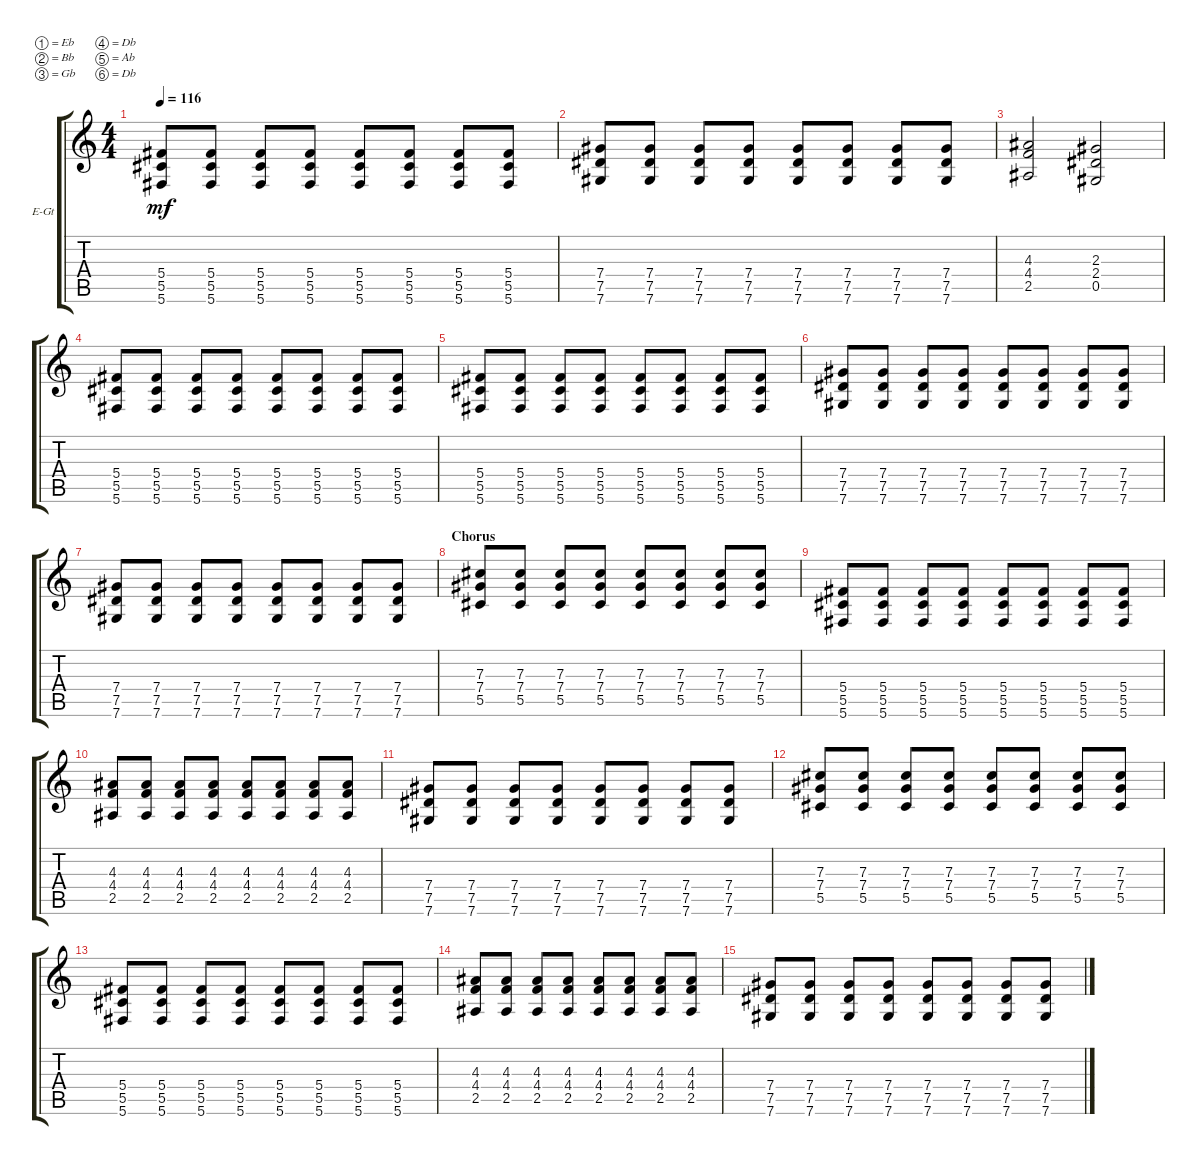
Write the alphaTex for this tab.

\defaultSystemsLayout 4
\bracketExtendMode groupsimilarinstruments
\firstSystemTrackNameOrientation horizontal
\otherSystemsTrackNameOrientation horizontal
\track ("Electric Guitar (Drive)" "E-Gt") {instrument overdrivenguitar}
\staff {score tabs}
\tuning (Eb4 Bb3 Gb3 Db3 Ab2 Db2)
\ts (4 4)
\tempo 116
\clef g2
\ks c
(5.6 5.5 5.4).8{dy mf} (5.4 5.5 5.6).8 (5.4 5.5 5.6).8 (5.4 5.5 5.6).8 (5.4 5.5 5.6).8 (5.4 5.5 5.6).8 (5.4 5.5 5.6).8 (5.4 5.5 5.6).8 |
(7.6 7.5 7.4).8 (7.6 7.5 7.4).8 (7.6 7.5 7.4).8 (7.6 7.5 7.4).8 (7.6 7.5 7.4).8 (7.6 7.5 7.4).8 (7.6 7.5 7.4).8 (7.6 7.5 7.4).8 |
(2.5 4.4 4.3).2 (0.5 2.4 2.3).2 |
(5.6 5.5 5.4).8 (5.6 5.5 5.4).8 (5.6 5.5 5.4).8 (5.6 5.5 5.4).8 (5.6 5.5 5.4).8 (5.6 5.5 5.4).8 (5.6 5.5 5.4).8 (5.6 5.5 5.4).8 |
(5.6 5.5 5.4).8 (5.6 5.5 5.4).8 (5.6 5.5 5.4).8 (5.6 5.5 5.4).8 (5.6 5.5 5.4).8 (5.6 5.5 5.4).8 (5.6 5.5 5.4).8 (5.6 5.5 5.4).8 |
(7.4 7.5 7.6).8 (7.4 7.5 7.6).8 (7.4 7.5 7.6).8 (7.4 7.5 7.6).8 (7.4 7.5 7.6).8 (7.4 7.5 7.6).8 (7.4 7.5 7.6).8 (7.4 7.5 7.6).8 |
(7.4 7.5 7.6).8 (7.4 7.5 7.6).8 (7.4 7.5 7.6).8 (7.4 7.5 7.6).8 (7.4 7.5 7.6).8 (7.4 7.5 7.6).8 (7.4 7.5 7.6).8 (7.4 7.5 7.6).8 |
\section ("" "Chorus")
(5.5 7.4 7.3).8 (5.5 7.4 7.3).8 (5.5 7.4 7.3).8 (5.5 7.4 7.3).8 (5.5 7.4 7.3).8 (5.5 7.4 7.3).8 (5.5 7.4 7.3).8 (5.5 7.4 7.3).8 |
(5.6 5.5 5.4).8 (5.6 5.5 5.4).8 (5.6 5.5 5.4).8 (5.6 5.5 5.4).8 (5.6 5.5 5.4).8 (5.6 5.5 5.4).8 (5.6 5.5 5.4).8 (5.6 5.5 5.4).8 |
(2.5 4.4 4.3).8 (2.5 4.4 4.3).8 (2.5 4.4 4.3).8 (2.5 4.4 4.3).8 (2.5 4.4 4.3).8 (2.5 4.4 4.3).8 (2.5 4.4 4.3).8 (2.5 4.4 4.3).8 |
(7.4 7.5 7.6).8 (7.4 7.5 7.6).8 (7.4 7.5 7.6).8 (7.4 7.5 7.6).8 (7.4 7.5 7.6).8 (7.4 7.5 7.6).8 (7.4 7.5 7.6).8 (7.4 7.5 7.6).8 |
(5.5 7.4 7.3).8 (5.5 7.4 7.3).8 (5.5 7.4 7.3).8 (5.5 7.4 7.3).8 (5.5 7.4 7.3).8 (5.5 7.4 7.3).8 (5.5 7.4 7.3).8 (5.5 7.4 7.3).8 |
(5.6 5.5 5.4).8 (5.6 5.5 5.4).8 (5.6 5.5 5.4).8 (5.6 5.5 5.4).8 (5.6 5.5 5.4).8 (5.6 5.5 5.4).8 (5.6 5.5 5.4).8 (5.6 5.5 5.4).8 |
(2.5 4.4 4.3).8 (2.5 4.4 4.3).8 (2.5 4.4 4.3).8 (2.5 4.4 4.3).8 (2.5 4.4 4.3).8 (2.5 4.4 4.3).8 (2.5 4.4 4.3).8 (2.5 4.4 4.3).8 |
(7.4 7.5 7.6).8 (7.4 7.5 7.6).8 (7.4 7.5 7.6).8 (7.4 7.5 7.6).8 (7.4 7.5 7.6).8 (7.4 7.5 7.6).8 (7.4 7.5 7.6).8 (7.4 7.5 7.6).8
